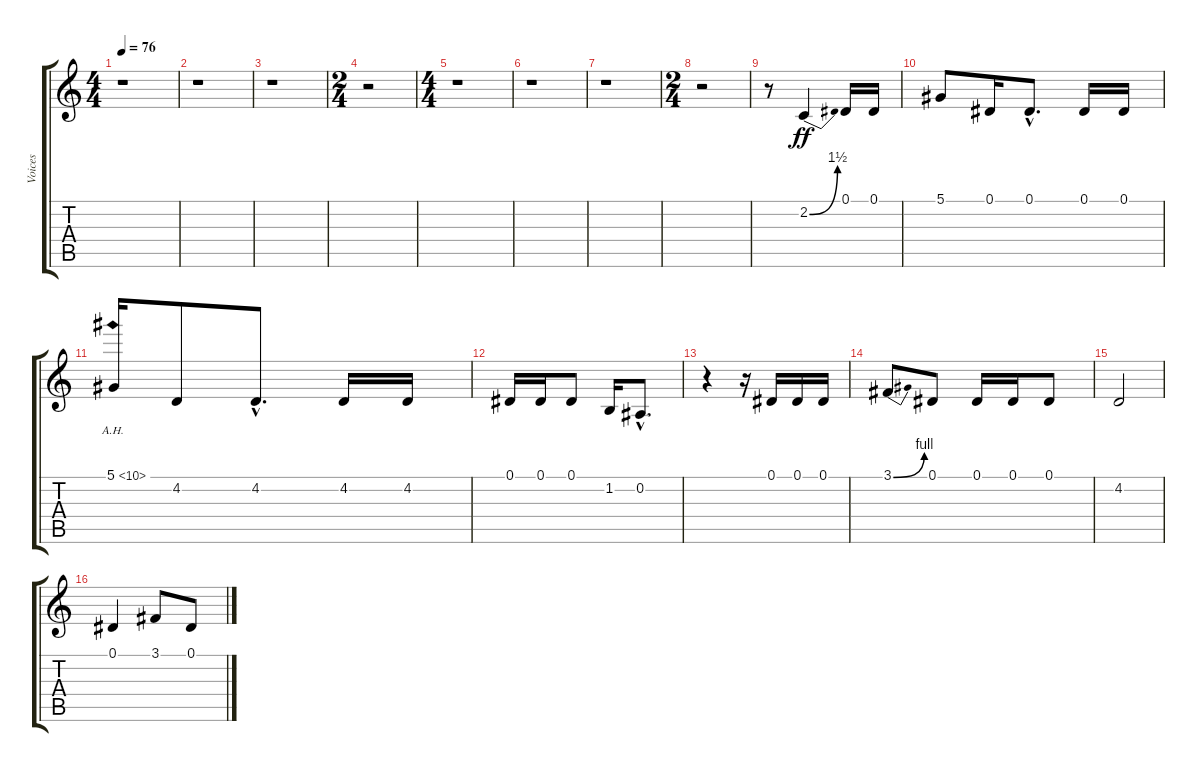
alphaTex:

\track ("Voices" "Voices") {instrument englishhorn}
\staff {score tabs}
\tuning (Eb4 Bb3 Gb3 Db3 Ab2 Eb2) {hide}
\ts (4 4)
\tempo 76
\clef g2
\ks c
r.1{dy ff} |
r.1 |
r.1 |
\ts (2 4)
r.2 |
\ts (4 4)
r.1 |
r.1 |
r.1 |
\ts (2 4)
r.2 |
r.8{instrument shanai} 2.2{be (bend 0 0 60 6)}.4 0.1.16 0.1.16 |
5.1.8 0.1.16 0.1{hac}.8{d} 0.1.16 0.1.16 |
5.1{ah 5}.16 4.2.8 4.2{hac}.8{d} 4.2.16 4.2.16 |
0.1.16 0.1.16 0.1.8 1.2.16 0.2{hac}.8{d} |
r.4 r.16 0.1.16 0.1.16 0.1.16 |
3.1{be (bend 0 0 60 4)}.8 0.1.8 0.1.16 0.1.16 0.1.8 |
4.2.2 |
0.1.4 3.1.8 0.1.8
